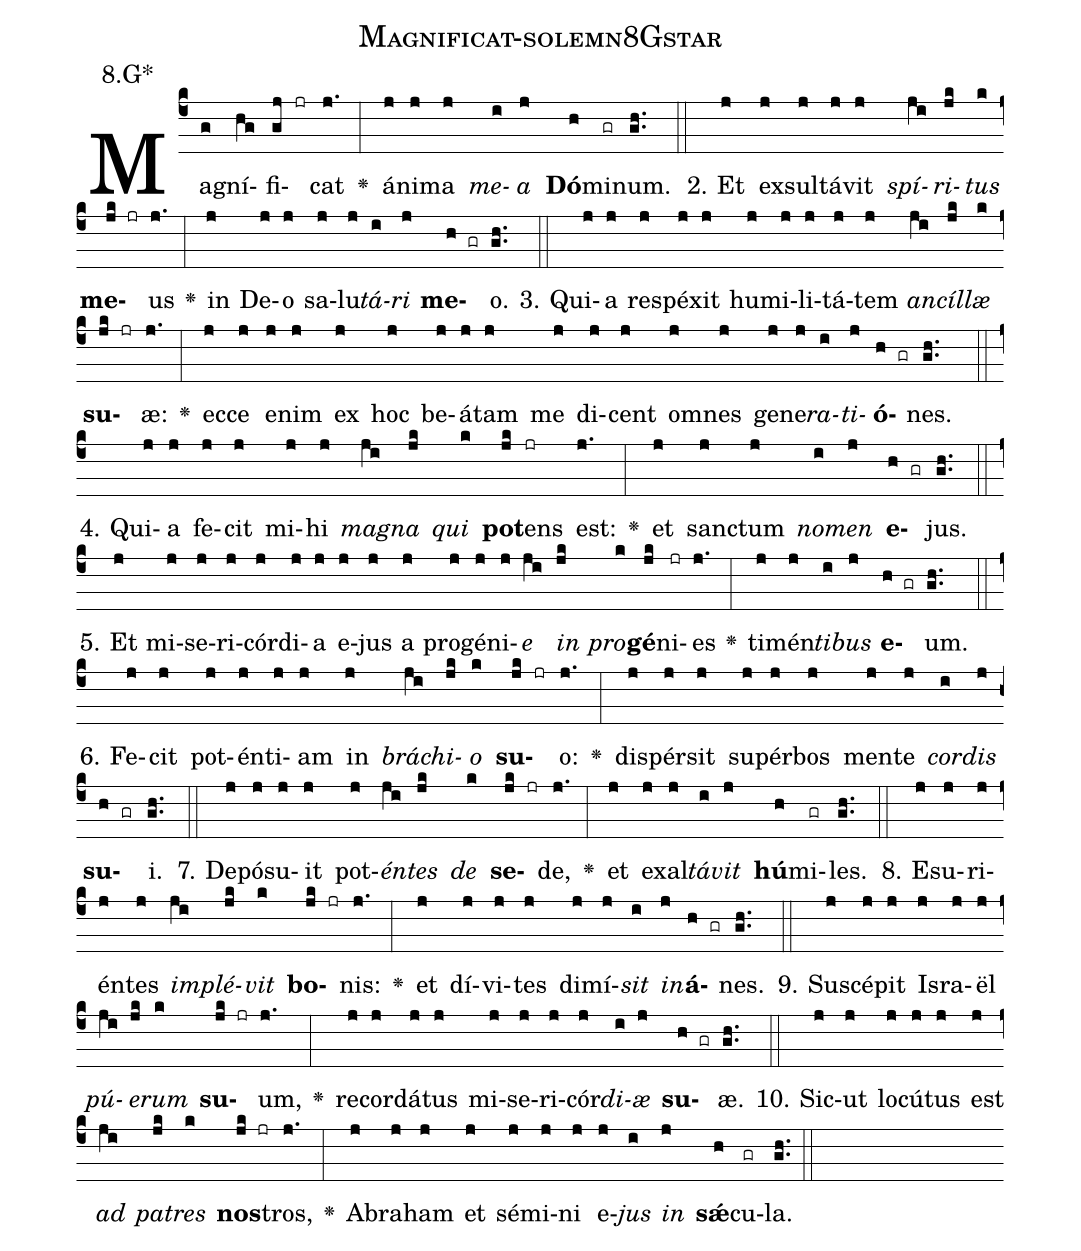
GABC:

name: Magnificat-solemn8Gstar;
annotation: 8.G*;
%%
(c4)Ma(g)gní(hg)fi(gj jr)cat(j.) <v>\greheightstar</v>(:) á(j)ni(j)ma(j) <i>me</i>(i)<i>a</i>(j) <b>Dó</b>(h)mi(gr)num.(gh..) (::)
2. Et(j) ex(j)sul(j)tá(j)vit(j) <i>spí</i>(ji)<i>ri</i>(jk)<i>tus</i>(k) <b>me</b>(jk jr)us(j.) <v>\greheightstar</v>(:) in(j) De(j)o(j) sa(j)lu(j)<i>tá</i>(i)<i>ri</i>(j) <b>me</b>(h gr)o.(gh..) (::)
3. Qui(j)a(j) re(j)spé(j)xit(j) hu(j)mi(j)li(j)tá(j)tem(j) <i>an</i>(ji)<i>cíl</i>(jk)<i>læ</i>(k) <b>su</b>(jk jr)æ:(j.) <v>\greheightstar</v>(:) ec(j)ce(j) e(j)nim(j) ex(j) hoc(j) be(j)á(j)tam(j) me(j) di(j)cent(j) om(j)nes(j) ge(j)ne(j)<i>ra</i>(i)<i>ti</i>(j)<b>ó</b>(h gr)nes.(gh..) (::)
4. Qui(j)a(j) fe(j)cit(j) mi(j)hi(j) <i>ma</i>(ji)<i>gna</i>(jk) <i>qui</i>(k) <b>pot</b>(jk)ens(jr) est:(j.) <v>\greheightstar</v>(:) et(j) sanc(j)tum(j) <i>no</i>(i)<i>men</i>(j) <b>e</b>(h gr)jus.(gh..) (::)
5. Et(j) mi(j)se(j)ri(j)cór(j)di(j)a(j) e(j)jus(j) a(j) pro(j)gé(j)ni(j)<i>e</i>(ji) <i>in</i>(jk) <i>pro</i>(k)<b>gé</b>(jk)ni(jr)es(j.) <v>\greheightstar</v>(:) ti(j)mén(j)<i>ti</i>(i)<i>bus</i>(j) <b>e</b>(h gr)um.(gh..) (::)
6. Fe(j)cit(j) pot(j)én(j)ti(j)am(j) in(j) <i>brá</i>(ji)<i>chi</i>(jk)<i>o</i>(k) <b>su</b>(jk jr)o:(j.) <v>\greheightstar</v>(:) di(j)spér(j)sit(j) su(j)pér(j)bos(j) men(j)te(j) <i>cor</i>(i)<i>dis</i>(j) <b>su</b>(h gr)i.(gh..) (::)
7. De(j)pó(j)su(j)it(j) pot(j)<i>én</i>(ji)<i>tes</i>(jk) <i>de</i>(k) <b>se</b>(jk jr)de,(j.) <v>\greheightstar</v>(:) et(j) ex(j)al(j)<i>tá</i>(i)<i>vit</i>(j) <b>hú</b>(h)mi(gr)les.(gh..) (::)
8. E(j)su(j)ri(j)én(j)tes(j) <i>im</i>(ji)<i>plé</i>(jk)<i>vit</i>(k) <b>bo</b>(jk jr)nis:(j.) <v>\greheightstar</v>(:) et(j) dí(j)vi(j)tes(j) di(j)mí(j)<i>sit</i>(i) <i>in</i>(j)<b>á</b>(h gr)nes.(gh..) (::)
9. Su(j)scé(j)pit(j) Is(j)ra(j)ël(j) <i>pú</i>(ji)<i>e</i>(jk)<i>rum</i>(k) <b>su</b>(jk jr)um,(j.) <v>\greheightstar</v>(:) re(j)cor(j)dá(j)tus(j) mi(j)se(j)ri(j)cór(j)<i>di</i>(i)<i>æ</i>(j) <b>su</b>(h gr)æ.(gh..) (::)
10. Sic(j)ut(j) lo(j)cú(j)tus(j) est(j) <i>ad</i>(ji) <i>pa</i>(jk)<i>tres</i>(k) <b>nos</b>(jk jr)tros,(j.) <v>\greheightstar</v>(:) A(j)bra(j)ham(j) et(j) sé(j)mi(j)ni(j) e(j)<i>jus</i>(i) <i>in</i>(j) <b>sǽ</b>(h)cu(gr)la.(gh..) (::)
